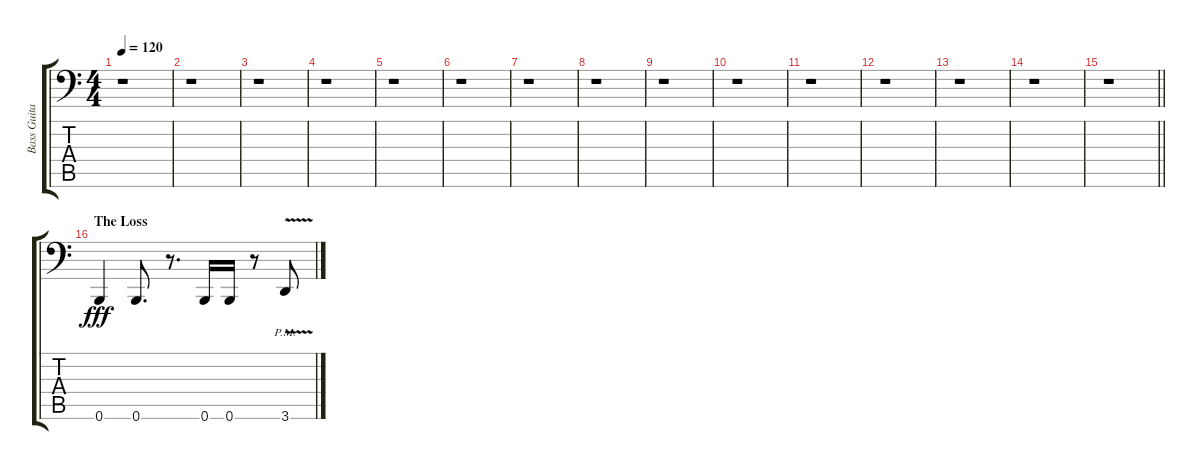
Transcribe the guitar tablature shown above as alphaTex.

\track ("Bass Guitar" "Bass Guita") {instrument electricbassfinger}
\staff {score tabs}
\tuning (Db3 Ab2 E2 B1 Gb1 B0) {hide}
\ts (4 4)
\tempo 120
\clef f4
\ks c
r.1{dy f} |
r.1 |
r.1 |
r.1 |
r.1 |
r.1 |
r.1 |
r.1 |
r.1 |
r.1 |
r.1 |
r.1 |
r.1 |
r.1 |
\barLineRight lightlight
r.1 |
\section ("" "The Loss")
0.6.4{dy fff} 0.6.8{d} r.8{d} 0.6.16 0.6.16 r.8 3.6{v pm}.8
